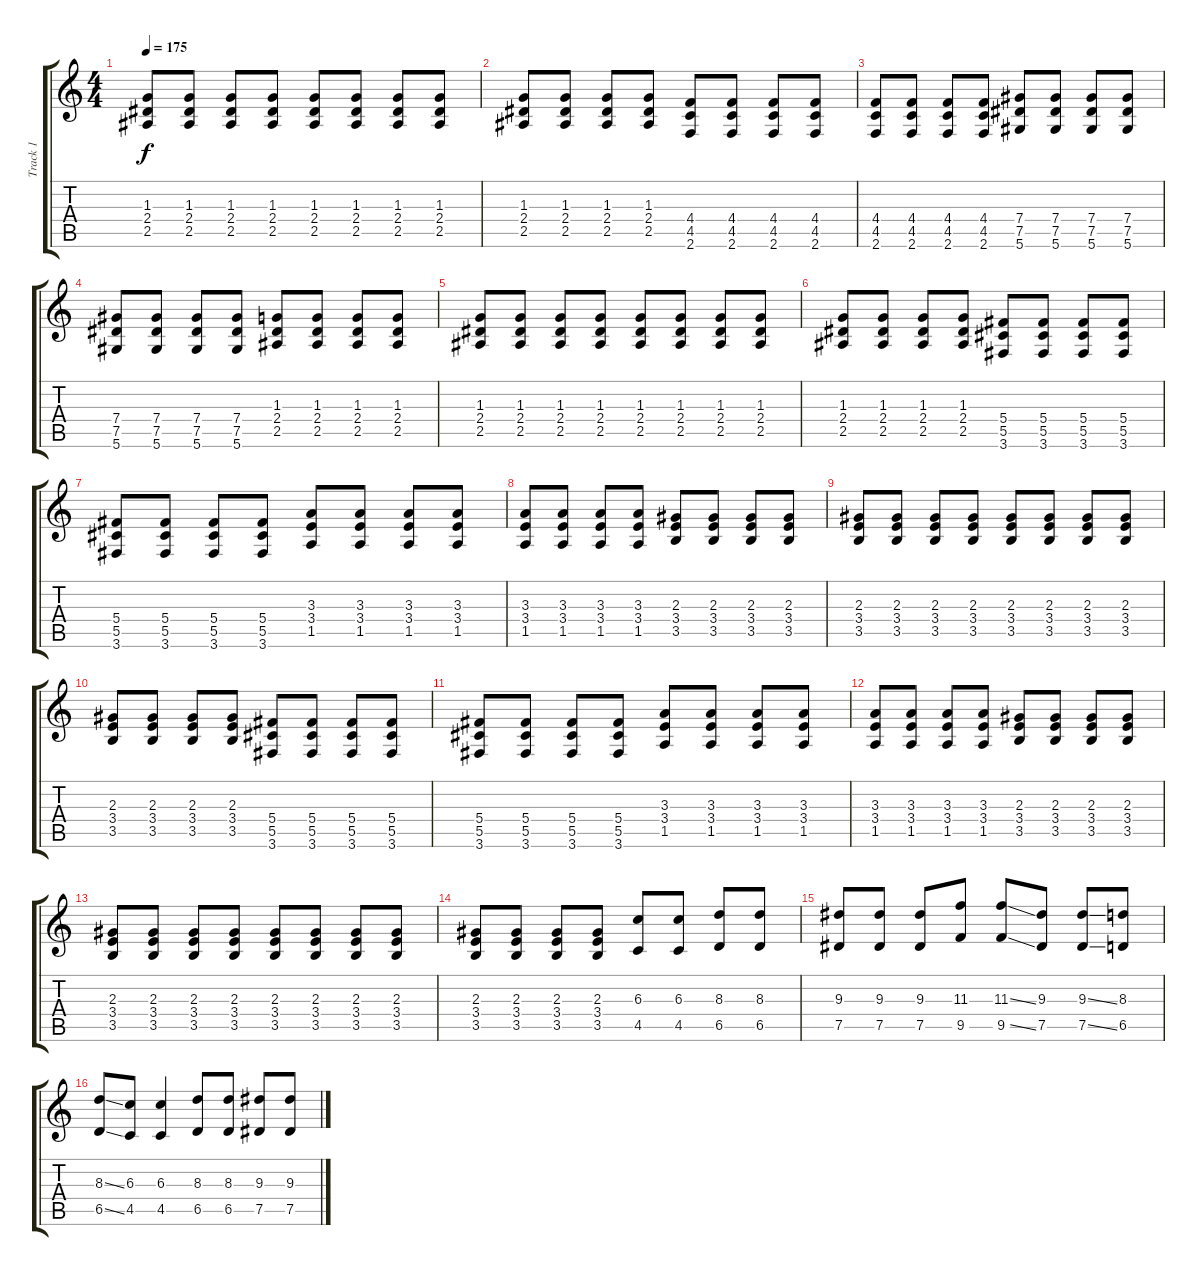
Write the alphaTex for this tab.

\track ("Track 1" "Track 1") {instrument acousticguitarsteel}
\staff {score tabs}
\tuning (Eb4 Bb3 Gb3 Db3 Ab2 Eb2) {hide}
\ts (4 4)
\tempo 175
\clef g2
\ks c
(1.3 2.4 2.5).8{dy f} (1.3 2.4 2.5).8 (1.3 2.4 2.5).8 (1.3 2.4 2.5).8 (1.3 2.4 2.5).8 (1.3 2.4 2.5).8 (1.3 2.4 2.5).8 (1.3 2.4 2.5).8 |
(1.3 2.4 2.5).8 (1.3 2.4 2.5).8 (1.3 2.4 2.5).8 (1.3 2.4 2.5).8 (4.4 4.5 2.6).8 (4.4 4.5 2.6).8 (4.4 4.5 2.6).8 (4.4 4.5 2.6).8 |
(4.4 4.5 2.6).8 (4.4 4.5 2.6).8 (4.4 4.5 2.6).8 (4.4 4.5 2.6).8 (7.4 7.5 5.6).8 (7.4 7.5 5.6).8 (7.4 7.5 5.6).8 (7.4 7.5 5.6).8 |
(7.4 7.5 5.6).8 (7.4 7.5 5.6).8 (7.4 7.5 5.6).8 (7.4 7.5 5.6).8 (1.3 2.4 2.5).8 (1.3 2.4 2.5).8 (1.3 2.4 2.5).8 (1.3 2.4 2.5).8 |
(1.3 2.4 2.5).8 (1.3 2.4 2.5).8 (1.3 2.4 2.5).8 (1.3 2.4 2.5).8 (1.3 2.4 2.5).8 (1.3 2.4 2.5).8 (1.3 2.4 2.5).8 (1.3 2.4 2.5).8 |
(1.3 2.4 2.5).8 (1.3 2.4 2.5).8 (1.3 2.4 2.5).8 (1.3 2.4 2.5).8 (5.4 5.5 3.6).8 (5.4 5.5 3.6).8 (5.4 5.5 3.6).8 (5.4 5.5 3.6).8 |
(5.4 5.5 3.6).8 (5.4 5.5 3.6).8 (5.4 5.5 3.6).8 (5.4 5.5 3.6).8 (3.3 3.4 1.5).8 (3.3 3.4 1.5).8 (3.3 3.4 1.5).8 (3.3 3.4 1.5).8 |
(3.3 3.4 1.5).8 (3.3 3.4 1.5).8 (3.3 3.4 1.5).8 (3.3 3.4 1.5).8 (2.3 3.4 3.5).8 (2.3 3.4 3.5).8 (2.3 3.4 3.5).8 (2.3 3.4 3.5).8 |
(2.3 3.4 3.5).8 (2.3 3.4 3.5).8 (2.3 3.4 3.5).8 (2.3 3.4 3.5).8 (2.3 3.4 3.5).8 (2.3 3.4 3.5).8 (2.3 3.4 3.5).8 (2.3 3.4 3.5).8 |
(2.3 3.4 3.5).8 (2.3 3.4 3.5).8 (2.3 3.4 3.5).8 (2.3 3.4 3.5).8 (5.4 5.5 3.6).8 (5.4 5.5 3.6).8 (5.4 5.5 3.6).8 (5.4 5.5 3.6).8 |
(5.4 5.5 3.6).8 (5.4 5.5 3.6).8 (5.4 5.5 3.6).8 (5.4 5.5 3.6).8 (3.3 3.4 1.5).8 (3.3 3.4 1.5).8 (3.3 3.4 1.5).8 (3.3 3.4 1.5).8 |
(3.3 3.4 1.5).8 (3.3 3.4 1.5).8 (3.3 3.4 1.5).8 (3.3 3.4 1.5).8 (2.3 3.4 3.5).8 (2.3 3.4 3.5).8 (2.3 3.4 3.5).8 (2.3 3.4 3.5).8 |
(2.3 3.4 3.5).8 (2.3 3.4 3.5).8 (2.3 3.4 3.5).8 (2.3 3.4 3.5).8 (2.3 3.4 3.5).8 (2.3 3.4 3.5).8 (2.3 3.4 3.5).8 (2.3 3.4 3.5).8 |
(2.3 3.4 3.5).8 (2.3 3.4 3.5).8 (2.3 3.4 3.5).8 (2.3 3.4 3.5).8 (6.3 4.5).8 (6.3 4.5).8 (8.3 6.5).8 (8.3 6.5).8 |
(9.3 7.5).8 (9.3 7.5).8 (9.3 7.5).8 (11.3 9.5).8 (11.3{ss} 9.5{ss}).8 (9.3 7.5).8 (9.3{ss} 7.5{ss}).8 (8.3 6.5).8 |
(8.3{ss} 6.5{ss}).8 (6.3 4.5).8 (6.3 4.5).4 (8.3 6.5).8 (8.3 6.5).8 (9.3 7.5).8 (9.3 7.5).8
